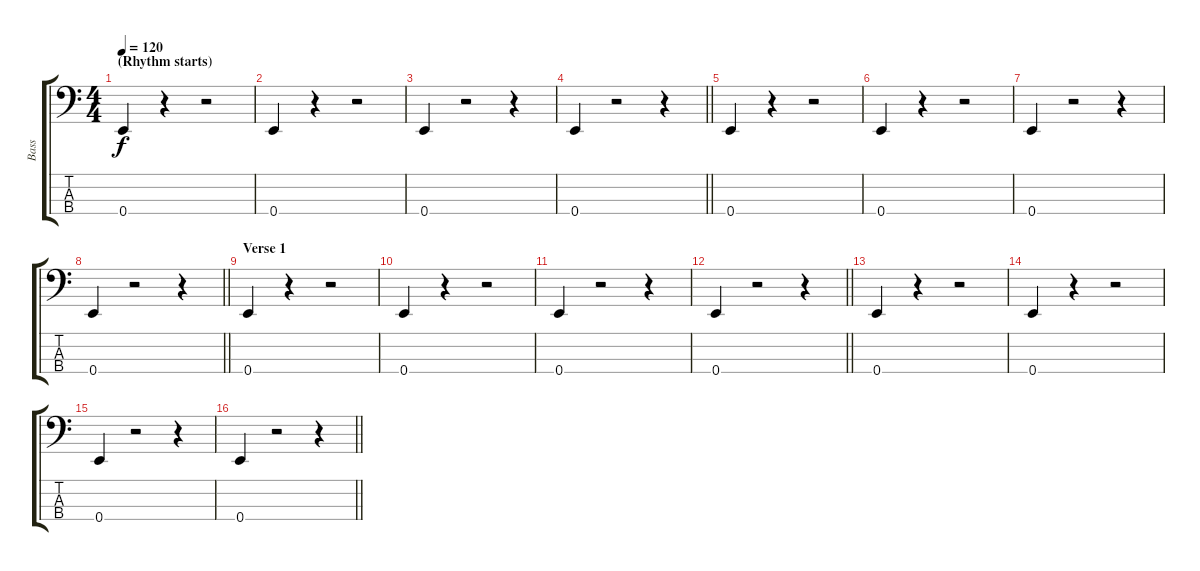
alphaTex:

\track ("Bass" "Bass") {instrument electricbassfinger}
\staff {score tabs}
\tuning (G2 D2 A1 E1) {hide}
\ts (4 4)
\section ("" "(Rhythm starts)")
\tempo 120
\clef f4
\ks c
0.4.4{dy f} r.4 r.2 |
0.4.4 r.4 r.2 |
0.4.4 r.2 r.4 |
\barLineRight lightlight
0.4.4 r.2 r.4 |
0.4.4 r.4 r.2 |
0.4.4 r.4 r.2 |
0.4.4 r.2 r.4 |
\barLineRight lightlight
0.4.4 r.2 r.4 |
\section ("" "Verse 1")
0.4.4 r.4 r.2 |
0.4.4 r.4 r.2 |
0.4.4 r.2 r.4 |
\barLineRight lightlight
0.4.4 r.2 r.4 |
0.4.4 r.4 r.2 |
0.4.4 r.4 r.2 |
0.4.4 r.2 r.4 |
\barLineRight lightlight
0.4.4 r.2 r.4
